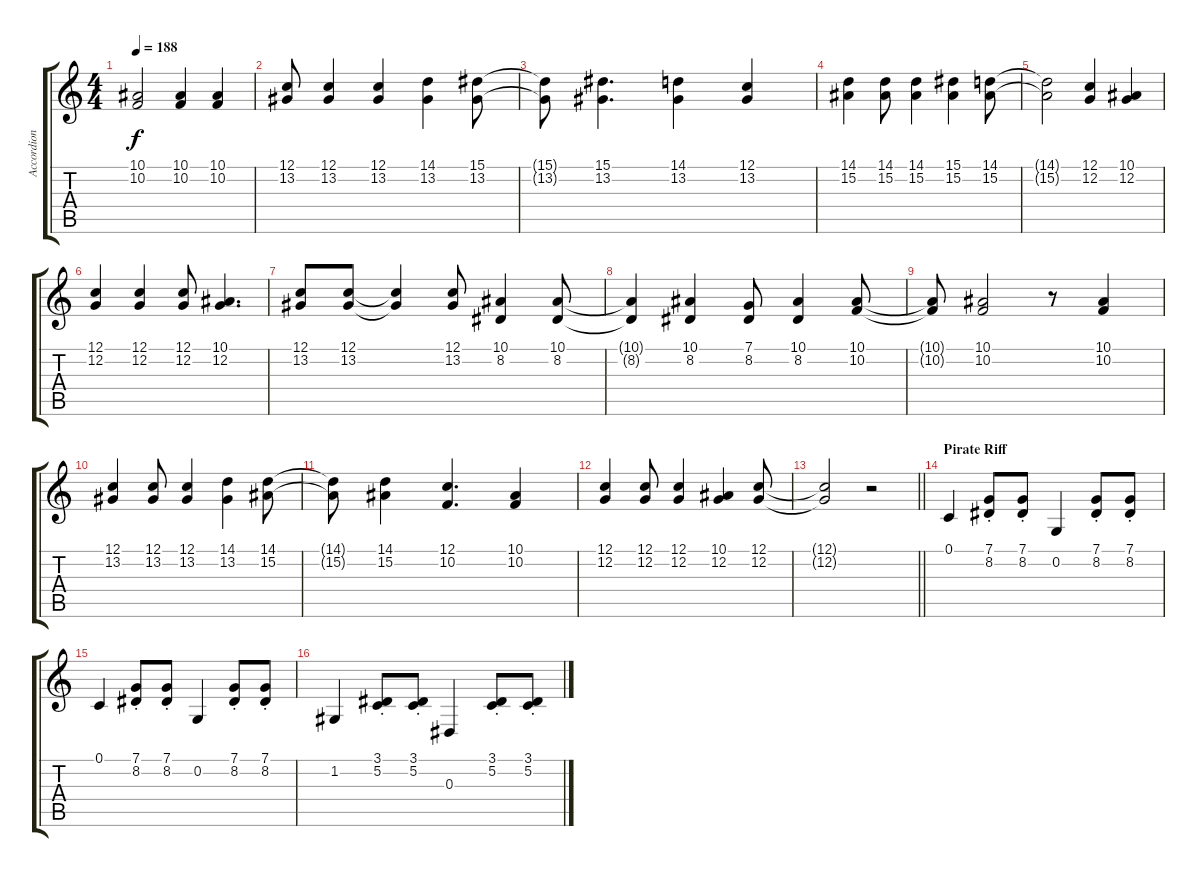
\track ("Accordion" "Accordion") {instrument accordion}
\staff {score tabs}
\tuning (C4 G3 Eb3 Bb2 F2 C2) {hide}
\ts (4 4)
\tempo 188
\clef g2
\ks c
(10.1{t} 10.2{t}).2{dy f} (10.1 10.2).4 (10.1 10.2).4 |
(12.1 13.2).8 (12.1 13.2).4 (12.1 13.2).4 (14.1 13.2).4 (15.1 13.2).8 |
(15.1{t} 13.2{t}).8 (15.1 13.2).4{d} (14.1 13.2).4 (12.1 13.2).4 |
(14.1 15.2).4 (14.1 15.2).8 (14.1 15.2).4 (15.1 15.2).4 (14.1 15.2).8 |
(14.1{t} 15.2{t}).2 (12.1 12.2).4 (10.1 12.2).4 |
(12.1 12.2).4 (12.1 12.2).4 (12.1 12.2).8 (10.1 12.2).4{d} |
(12.1 13.2).8 (12.1 13.2).8 (12.1{t} 13.2{t}).4 (12.1 13.2).8 (10.1 8.2).4 (10.1 8.2).8 |
(10.1{t} 8.2{t}).4 (10.1 8.2).4 (7.1 8.2).8 (10.1 8.2).4 (10.1 10.2).8 |
(10.1{t} 10.2{t}).8 (10.1 10.2).2 r.8 (10.1 10.2).4 |
(12.1 13.2).4 (12.1 13.2).8 (12.1 13.2).4 (14.1 13.2).4 (14.1 15.2).8 |
(14.1{t} 15.2{t}).8 (14.1 15.2).4 (12.1 10.2).4{d} (10.1 10.2).4 |
(12.1 12.2).4 (12.1 12.2).8 (12.1 12.2).4 (10.1 12.2).4 (12.1 12.2).8 |
\barLineRight lightlight
(12.1{t} 12.2{t}).2 r.2 |
\section ("" "Pirate Riff")
0.1.4 (7.1{st} 8.2{st}).8 (7.1{st} 8.2{st}).8 0.2.4 (7.1{st} 8.2{st}).8 (7.1{st} 8.2{st}).8 |
0.1.4 (7.1{st} 8.2{st}).8 (7.1{st} 8.2{st}).8 0.2.4 (7.1{st} 8.2{st}).8 (7.1{st} 8.2{st}).8 |
1.2.4 (3.1{st} 5.2{st}).8 (3.1{st} 5.2{st}).8 0.3.4 (3.1{st} 5.2{st}).8 (3.1{st} 5.2{st}).8
